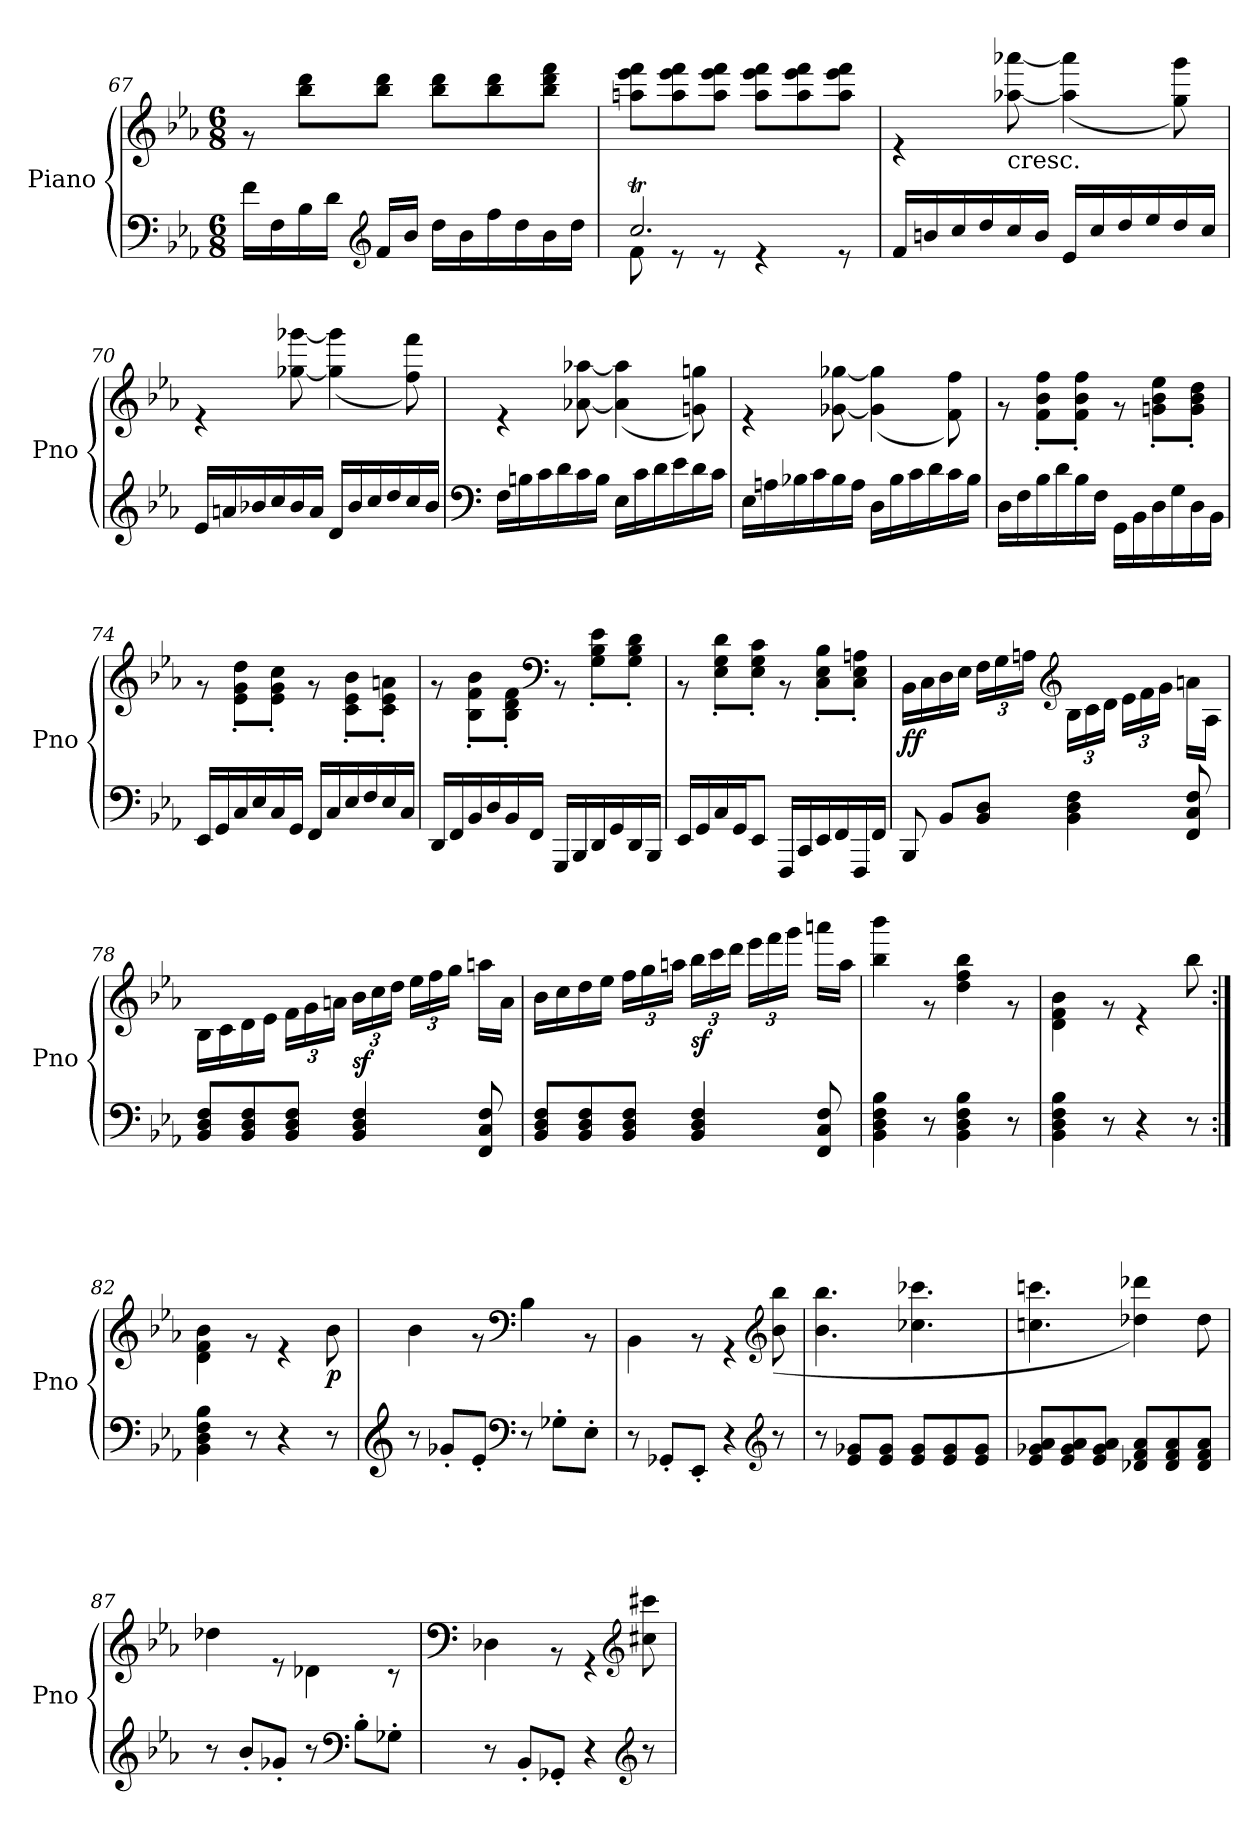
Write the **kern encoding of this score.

**kern	**kern	**dynam
*part1	*part1	*part1
*staff2	*staff1	*staff1/2
*I"Piano	*	*
*I'Pno	*	*
*clefF4	*clefG2	*
*k[b-e-a-]	*k[b-e-a-]	*
*E-:	*E-:	*
*M6/8	*M6/8	*
=67	=67	=67
*	*^	*
16f\LL	2.ryy	8r	.
16F\	.	.	.
16B-\	.	8bb-\ 8ddd\L	.
16d\JJ	.	.	.
*clefG2	*	*	*
16f/LL	.	8bb-\ 8ddd\J	.
16b-/JJ	.	.	.
16dd\LL	.	8bb-\ 8ddd\L	.
16b-\	.	.	.
16ff\	.	8bb-\ 8ddd\	.
16dd\	.	.	.
16b-\	.	8bb-\ 8ddd\ 8fff\J	.
16dd\JJ	.	.	.
!!LO:LB:g=z	!!
=68	=68	=68	=68
*^	*	*	*
2.ccT/	8f\	2.ryy	8aan\ 8eee-\ 8fff\L	.
.	8r	.	8aa\ 8eee-\ 8fff\	.
.	8r	.	8aa\ 8eee-\ 8fff\J	.
.	4r	.	8aa\ 8eee-\ 8fff\L	.
.	.	.	8aa\ 8eee-\ 8fff\	.
.	8r	.	8aa\ 8eee-\ 8fff\J	.
*v	*v	*	*	*
=69	=69	=69	=69
16f/LL	2.ryy	4r	.
16bn/	.	.	.
16cc/	.	.	.
16dd/	.	.	.
!	!	!LO:TX:b:t=cresc.	!
16cc/	.	[8aa-X\ [8aaa-X\	.
16b/JJ	.	.	.
16e-/LL	.	(<4aa-\] 4aaa-\]	.
16cc/	.	.	.
16dd/	.	.	.
16ee-/	.	.	.
16dd/	.	8gg\ 8ggg\)	.
16cc/JJ	.	.	.
=70	=70	=70	=70
16e-/LL	2.ryy	4r	.
16an/	.	.	.
16b-X/	.	.	.
16cc/	.	.	.
16b-/	.	[8gg-X\ [8ggg-X\	.
16a/JJ	.	.	.
16d/LL	.	(<4gg-\] 4ggg-\]	.
16b-/	.	.	.
16cc/	.	.	.
16dd/	.	.	.
16cc/	.	8ff\ 8fff\)	.
16b-/JJ	.	.	.
!!LO:LB:g=z	!!
=71	=71	=71	=71
*clefF4	*	*	*
16F\LL	2.ryy	4r	.
16Bn\	.	.	.
16c\	.	.	.
16d\	.	.	.
16c\	.	[8a-X\ [8aa-X\	.
16B\JJ	.	.	.
16E-\LL	.	(<4a-\] 4aa-\]	.
16c\	.	.	.
16d\	.	.	.
16e-\	.	.	.
16d\	.	8gn\ 8ggn\)	.
16c\JJ	.	.	.
=72	=72	=72	=72
16E-\LL	2.ryy	4r	.
16An\	.	.	.
16B-X\	.	.	.
16c\	.	.	.
16B-\	.	[8g-X\ [8gg-X\	.
16A\JJ	.	.	.
16D\LL	.	(<4g-\] 4gg-\]	.
16B-\	.	.	.
16c\	.	.	.
16d\	.	.	.
16c\	.	8f\ 8ff\)	.
16B-\JJ	.	.	.
=73	=73	=73	=73
16D\LL	2.ryy	8r	.
16F\	.	.	.
16B-\	.	8f\' 8b-\' 8ff\'L	.
16d\	.	.	.
16B-\	.	8f\' 8b-\' 8ff\'J	.
16F\JJ	.	.	.
16GG\LL	.	8r	.
16BB-\	.	.	.
16D\	.	8gn\' 8b-\' 8ee-\'L	.
16G\	.	.	.
16D\	.	8g\' 8b-\' 8dd\'J	.
16BB-\JJ	.	.	.
!!LO:LB:g=z	!!
=74	=74	=74	=74
16EE-/LL	2.ryy	8r	.
16GG/	.	.	.
16C/	.	8e-\' 8g\' 8dd\'L	.
16E-/	.	.	.
16C/	.	8e-\' 8g\' 8cc\'J	.
16GG/JJ	.	.	.
16FF/LL	.	8r	.
16C/	.	.	.
16E-/	.	8c\' 8e-\' 8b-\'L	.
16F/	.	.	.
16E-/	.	8c\' 8e-\' 8an\'J	.
16C/JJ	.	.	.
=75	=75	=75	=75
16DD/LL	2.ryy	8r	.
16FF/	.	.	.
16BB-/	.	8B-\' 8f\' 8b-\'L	.
16D/	.	.	.
16BB-/	.	8B-\' 8d\' 8f\'J	.
16FF/JJ	.	.	.
*	*clefF4	*	*
16GGG/LL	.	8r	.
16BBB-/	.	.	.
16DD/	.	8G\' 8B-\' 8e-\'L	.
16GG/	.	.	.
16DD/	.	8G\' 8B-\' 8d\'J	.
16BBB-/JJ	.	.	.
=76	=76	=76	=76
16EE-/LL	2.ryy	8r	.
16GG/	.	.	.
16C/	.	8E-\' 8G\' 8d\'L	.
16GG/J	.	.	.
8EE-/J	.	8E-\' 8G\' 8c\'J	.
16FFF/LL	.	8r	.
16CC/	.	.	.
16EE-/	.	8C\' 8E-\' 8B-\'L	.
16FF/	.	.	.
16FFF/	.	8C\' 8E-\' 8An\'J	.
16FF/JJ	.	.	.
!!LO:PB:g=z	!!
=77	=77	=77	=77
!	!	!	!LO:DY:b
8BBB-/	2.ryy	16BB-\LL	ff
.	.	16C\	.
8BB-/L	.	16D\	.
.	.	16E-\JJ	.
*	*	*Xbrackettup	*
8BB-/ 8D/J	.	24F\LL	.
.	.	24G\	.
.	.	24An\JJ	.
*	*clefG2	*	*
4BB-\ 4D\ 4F\	.	24B-\LL	.
.	.	24c\	.
.	.	24d\JJ	.
.	.	24e-\LL	.
.	.	24f\	.
.	.	24g\JJ	.
8FF/ 8C/ 8F/	.	16an\LL	.
.	.	16A\JJ	.
=78	=78	=78	=78
8BB-/ 8D/ 8F/L	2.ryy	16B-\LL	.
.	.	16c\	.
8BB-/ 8D/ 8F/	.	16d\	.
.	.	16e-\JJ	.
8BB-/ 8D/ 8F/J	.	24f\LL	.
.	.	24g\	.
.	.	24an\JJ	.
!	!	!	!LO:DY:b
4BB-/ 4D/ 4F/	.	24b-\LL	sf
.	.	24cc\	.
.	.	24dd\JJ	.
.	.	24ee-\LL	.
.	.	24ff\	.
.	.	24gg\JJ	.
8FF/ 8C/ 8F/	.	16aan\LL	.
.	.	16a\JJ	.
!!LO:LB:g=z	!!
=79	=79	=79	=79
8BB-/ 8D/ 8F/L	2.ryy	16b-\LL	.
.	.	16cc\	.
8BB-/ 8D/ 8F/	.	16dd\	.
.	.	16ee-\JJ	.
8BB-/ 8D/ 8F/J	.	24ff\LL	.
.	.	24gg\	.
.	.	24aan\JJ	.
!	!	!	!LO:DY:b
4BB-/ 4D/ 4F/	.	24bb-\LL	sf
.	.	24ccc\	.
.	.	24ddd\JJ	.
.	.	24eee-\LL	.
.	.	24fff\	.
.	.	24ggg\JJ	.
8FF/ 8C/ 8F/	.	16aaan\LL	.
.	.	16aa\JJ	.
=80	=80	=80	=80
4BB-\ 4D\ 4F\ 4B-\	2.ryy	4bb-\ 4bbb-\	.
8r	.	8r	.
4BB-\ 4D\ 4F\ 4B-\	.	4dd\ 4ff\ 4bb-\	.
8r	.	8r	.
=81	=81	=81	=81
4BB-\ 4D\ 4F\ 4B-\	2.ryy	4d\ 4f\ 4b-\	.
8r	.	8r	.
4r	.	4r	.
8r	.	8bb-\	.
=82:|!	=82:|!	=82:|!	=82:|!
4BB-\ 4D\ 4F\ 4B-\	2.ryy	4d\ 4f\ 4b-\	.
8r	.	8r	.
4r	.	4r	.
!	!	!	!LO:DY:b
8r	.	8b-\	p
=83	=83	=83	=83
*clefG2	*	*	*
8r	2.ryy	4b-\	.
8g-X'/L	.	.	.
8e-'/J	.	8r	.
*clefF4	*clefF4	*	*
8r	.	4B-\	.
8G-X'\L	.	.	.
8E-'\J	.	8r	.
!!LO:LB:g=z	!!
=84	=84	=84	=84
8r	2.ryy	4BB-\	.
8GG-X'/L	.	.	.
8EE-'/J	.	8r	.
4r	.	4r	.
*clefG2	*clefG2	*	*
8r	.	(<8b-\ 8bb-\	.
=85	=85	=85	=85
8r	2.ryy	4.b-\ 4.bb-\	.
8e-/ 8g-X/L	.	.	.
8e-/ 8g-/J	.	.	.
8e-/ 8g-/L	.	4.cc-X\ 4.ccc-X\	.
8e-/ 8g-/	.	.	.
8e-/ 8g-/J	.	.	.
=86	=86	=86	=86
8e-/ 8g-X/ 8a-/L	2.ryy	4.ccn\ 4.cccn\	.
8e-/ 8g-/ 8a-/	.	.	.
8e-/ 8g-/ 8a-/J	.	.	.
8d-X/ 8f/ 8a-/L	.	4dd-X\ 4ddd-X\)	.
8d-/ 8f/ 8a-/	.	.	.
8d-/ 8f/ 8a-/J	.	8dd-\	.
=87	=87	=87	=87
8r	2.ryy	4dd-X\	.
8b-'/L	.	.	.
8g-X'/J	.	8r	.
8r	.	4d-X\	.
*clefF4	*	*	*
8B-'\L	.	.	.
8G-X'\J	.	8r	.
=88	=88	=88	=88
*	*clefF4	*	*
8r	2.ryy	4D-X\	.
8BB-'/L	.	.	.
8GG-X'/J	.	8r	.
4r	.	4r	.
*clefG2	*clefG2	*	*
8r	.	8cc#X\ 8ccc#X\	.
*	*v	*v	*
=	=	=
*-	*-	*-
